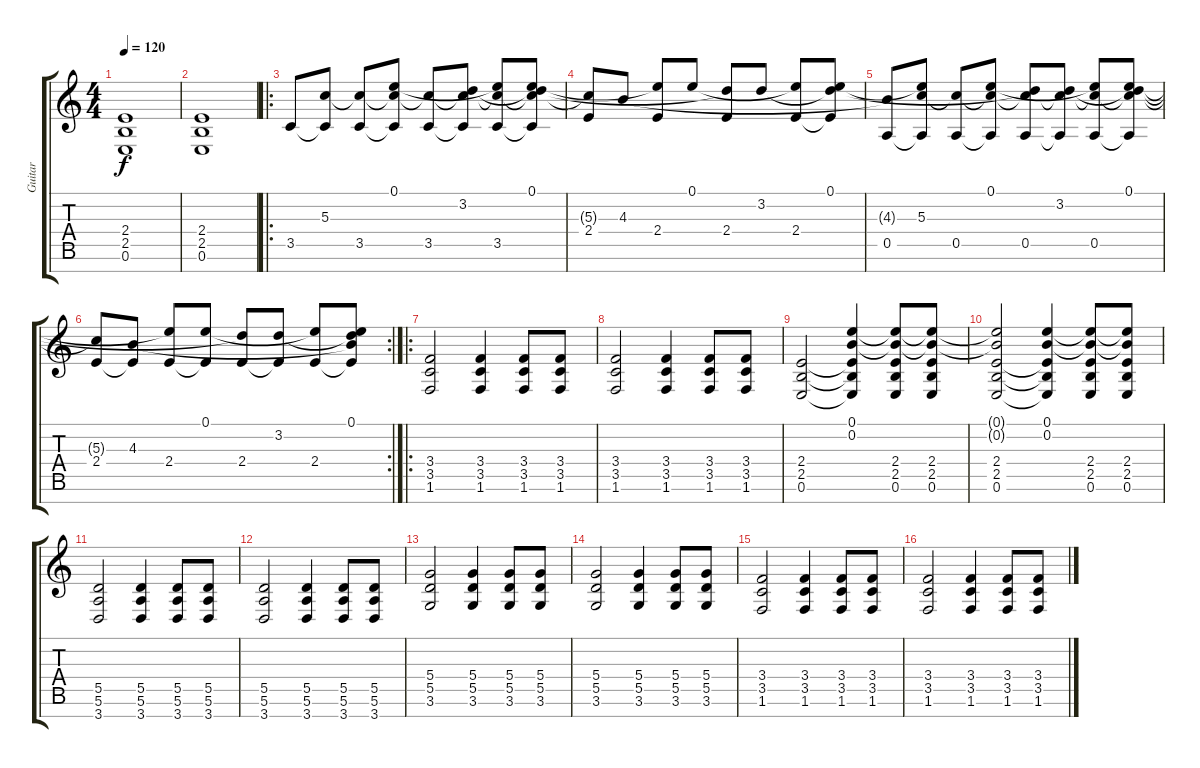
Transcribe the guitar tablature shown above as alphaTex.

\track ("Guitar " "Guitar ") {instrument distortionguitar}
\staff {score tabs}
\tuning (E4 B3 G3 D3 A2 E2 B1) {hide}
\ts (4 4)
\tempo 120
\clef g2
\ks c
(2.4 2.5 0.6).1{dy f} |
(2.4 2.5 0.6).1 |
\ro
3.5.8 (5.3 3.5{t}).8 (5.3{t} 3.5).8 (0.1 5.3{t} 3.5{t}).8 (5.3{t} 3.5).8 (3.2 5.3{t} 3.5{t}).8 (0.1{t} 5.3{t} 3.5).8 (0.1 3.2{t} 5.3{t} 3.5{t}).8 |
(5.3{t} 2.4).8 4.3.8 (0.1{t} 2.4).8 0.1.8 (3.2{t} 2.4).8 3.2.8 (0.1{t} 2.4).8 (0.1 3.2{t} 2.4{t}).8 |
(4.3{t} 0.5).8 (0.1{t} 5.3 0.5{t}).8 (5.3{t} 0.5).8 (0.1 5.3{t} 0.5{t}).8 (3.2{t} 5.3{t} 0.5).8 (3.2 5.3{t} 0.5{t}).8 (0.1{t} 5.3{t} 0.5).8 (0.1 3.2{t} 5.3{t} 0.5{t}).8 |
\rc 2
(5.3{t} 2.4).8 (4.3 2.4{t}).8 (0.1{t} 2.4).8 (0.1 2.4{t}).8 (3.2{t} 2.4).8 (3.2 2.4{t}).8 (0.1{t} 2.4).8 (0.1 3.2{t} 4.3{t} 2.4{t}).8 |
\ro
(3.4 3.5 1.6).2 (3.4 3.5 1.6).4 (3.4 3.5 1.6).8 (3.4 3.5 1.6).8 |
(3.4 3.5 1.6).2 (3.4 3.5 1.6).4 (3.4 3.5 1.6).8 (3.4 3.5 1.6).8 |
(2.4 2.5 0.6).2 (0.1 0.2 2.4{t} 2.5{t} 0.6{t}).4 (0.1{t} 0.2{t} 2.4 2.5 0.6).8 (0.1{t} 0.2{t} 2.4 2.5 0.6).8 |
(0.1{t} 0.2{t} 2.4 2.5 0.6).2 (0.1 0.2 2.4{t} 2.5{t} 0.6{t}).4 (0.1{t} 0.2{t} 2.4 2.5 0.6).8 (0.1{t} 0.2{t} 2.4 2.5 0.6).8 |
(5.5 5.6 3.7).2 (5.5 5.6 3.7).4 (5.5 5.6 3.7).8 (5.5 5.6 3.7).8 |
(5.5 5.6 3.7).2 (5.5 5.6 3.7).4 (5.5 5.6 3.7).8 (5.5 5.6 3.7).8 |
(5.4 5.5 3.6).2 (5.4 5.5 3.6).4 (5.4 5.5 3.6).8 (5.4 5.5 3.6).8 |
(5.4 5.5 3.6).2 (5.4 5.5 3.6).4 (5.4 5.5 3.6).8 (5.4 5.5 3.6).8 |
(3.4 3.5 1.6).2 (3.4 3.5 1.6).4 (3.4 3.5 1.6).8 (3.4 3.5 1.6).8 |
(3.4 3.5 1.6).2 (3.4 3.5 1.6).4 (3.4 3.5 1.6).8 (3.4 3.5 1.6).8
